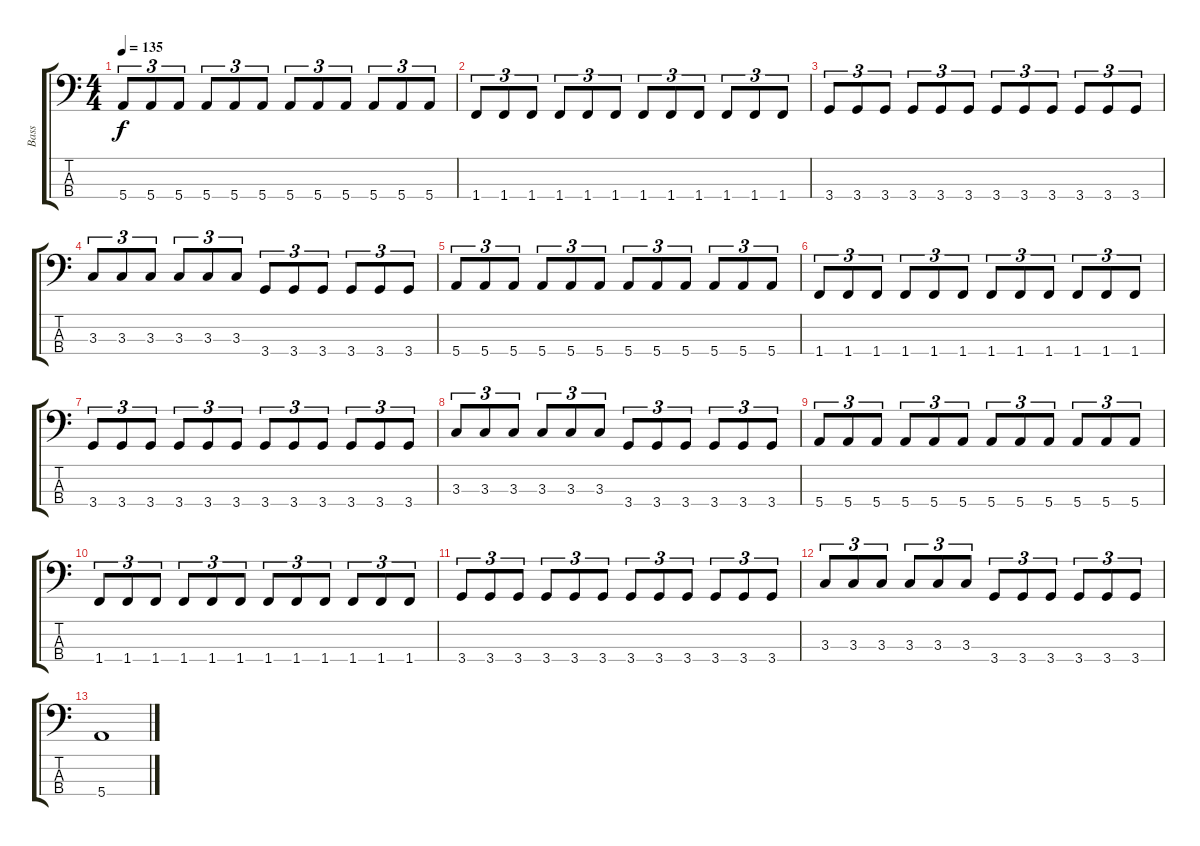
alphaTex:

\track ("Bass" "Bass") {instrument synthbass1}
\staff {score tabs}
\tuning (G2 D2 A1 E1) {hide}
\ts (4 4)
\tempo 135
\clef f4
\ks c
5.4.8{tu (3 2) dy f} 5.4.8{tu (3 2)} 5.4.8{tu (3 2)} 5.4.8{tu (3 2)} 5.4.8{tu (3 2)} 5.4.8{tu (3 2)} 5.4.8{tu (3 2)} 5.4.8{tu (3 2)} 5.4.8{tu (3 2)} 5.4.8{tu (3 2)} 5.4.8{tu (3 2)} 5.4.8{tu (3 2)} |
1.4.8{tu (3 2)} 1.4.8{tu (3 2)} 1.4.8{tu (3 2)} 1.4.8{tu (3 2)} 1.4.8{tu (3 2)} 1.4.8{tu (3 2)} 1.4.8{tu (3 2)} 1.4.8{tu (3 2)} 1.4.8{tu (3 2)} 1.4.8{tu (3 2)} 1.4.8{tu (3 2)} 1.4.8{tu (3 2)} |
3.4.8{tu (3 2)} 3.4.8{tu (3 2)} 3.4.8{tu (3 2)} 3.4.8{tu (3 2)} 3.4.8{tu (3 2)} 3.4.8{tu (3 2)} 3.4.8{tu (3 2)} 3.4.8{tu (3 2)} 3.4.8{tu (3 2)} 3.4.8{tu (3 2)} 3.4.8{tu (3 2)} 3.4.8{tu (3 2)} |
3.3.8{tu (3 2)} 3.3.8{tu (3 2)} 3.3.8{tu (3 2)} 3.3.8{tu (3 2)} 3.3.8{tu (3 2)} 3.3.8{tu (3 2)} 3.4.8{tu (3 2)} 3.4.8{tu (3 2)} 3.4.8{tu (3 2)} 3.4.8{tu (3 2)} 3.4.8{tu (3 2)} 3.4.8{tu (3 2)} |
5.4.8{tu (3 2)} 5.4.8{tu (3 2)} 5.4.8{tu (3 2)} 5.4.8{tu (3 2)} 5.4.8{tu (3 2)} 5.4.8{tu (3 2)} 5.4.8{tu (3 2)} 5.4.8{tu (3 2)} 5.4.8{tu (3 2)} 5.4.8{tu (3 2)} 5.4.8{tu (3 2)} 5.4.8{tu (3 2)} |
1.4.8{tu (3 2)} 1.4.8{tu (3 2)} 1.4.8{tu (3 2)} 1.4.8{tu (3 2)} 1.4.8{tu (3 2)} 1.4.8{tu (3 2)} 1.4.8{tu (3 2)} 1.4.8{tu (3 2)} 1.4.8{tu (3 2)} 1.4.8{tu (3 2)} 1.4.8{tu (3 2)} 1.4.8{tu (3 2)} |
3.4.8{tu (3 2)} 3.4.8{tu (3 2)} 3.4.8{tu (3 2)} 3.4.8{tu (3 2)} 3.4.8{tu (3 2)} 3.4.8{tu (3 2)} 3.4.8{tu (3 2)} 3.4.8{tu (3 2)} 3.4.8{tu (3 2)} 3.4.8{tu (3 2)} 3.4.8{tu (3 2)} 3.4.8{tu (3 2)} |
3.3.8{tu (3 2)} 3.3.8{tu (3 2)} 3.3.8{tu (3 2)} 3.3.8{tu (3 2)} 3.3.8{tu (3 2)} 3.3.8{tu (3 2)} 3.4.8{tu (3 2)} 3.4.8{tu (3 2)} 3.4.8{tu (3 2)} 3.4.8{tu (3 2)} 3.4.8{tu (3 2)} 3.4.8{tu (3 2)} |
5.4.8{tu (3 2)} 5.4.8{tu (3 2)} 5.4.8{tu (3 2)} 5.4.8{tu (3 2)} 5.4.8{tu (3 2)} 5.4.8{tu (3 2)} 5.4.8{tu (3 2)} 5.4.8{tu (3 2)} 5.4.8{tu (3 2)} 5.4.8{tu (3 2)} 5.4.8{tu (3 2)} 5.4.8{tu (3 2)} |
1.4.8{tu (3 2)} 1.4.8{tu (3 2)} 1.4.8{tu (3 2)} 1.4.8{tu (3 2)} 1.4.8{tu (3 2)} 1.4.8{tu (3 2)} 1.4.8{tu (3 2)} 1.4.8{tu (3 2)} 1.4.8{tu (3 2)} 1.4.8{tu (3 2)} 1.4.8{tu (3 2)} 1.4.8{tu (3 2)} |
3.4.8{tu (3 2)} 3.4.8{tu (3 2)} 3.4.8{tu (3 2)} 3.4.8{tu (3 2)} 3.4.8{tu (3 2)} 3.4.8{tu (3 2)} 3.4.8{tu (3 2)} 3.4.8{tu (3 2)} 3.4.8{tu (3 2)} 3.4.8{tu (3 2)} 3.4.8{tu (3 2)} 3.4.8{tu (3 2)} |
3.3.8{tu (3 2)} 3.3.8{tu (3 2)} 3.3.8{tu (3 2)} 3.3.8{tu (3 2)} 3.3.8{tu (3 2)} 3.3.8{tu (3 2)} 3.4.8{tu (3 2)} 3.4.8{tu (3 2)} 3.4.8{tu (3 2)} 3.4.8{tu (3 2)} 3.4.8{tu (3 2)} 3.4.8{tu (3 2)} |
5.4.1
